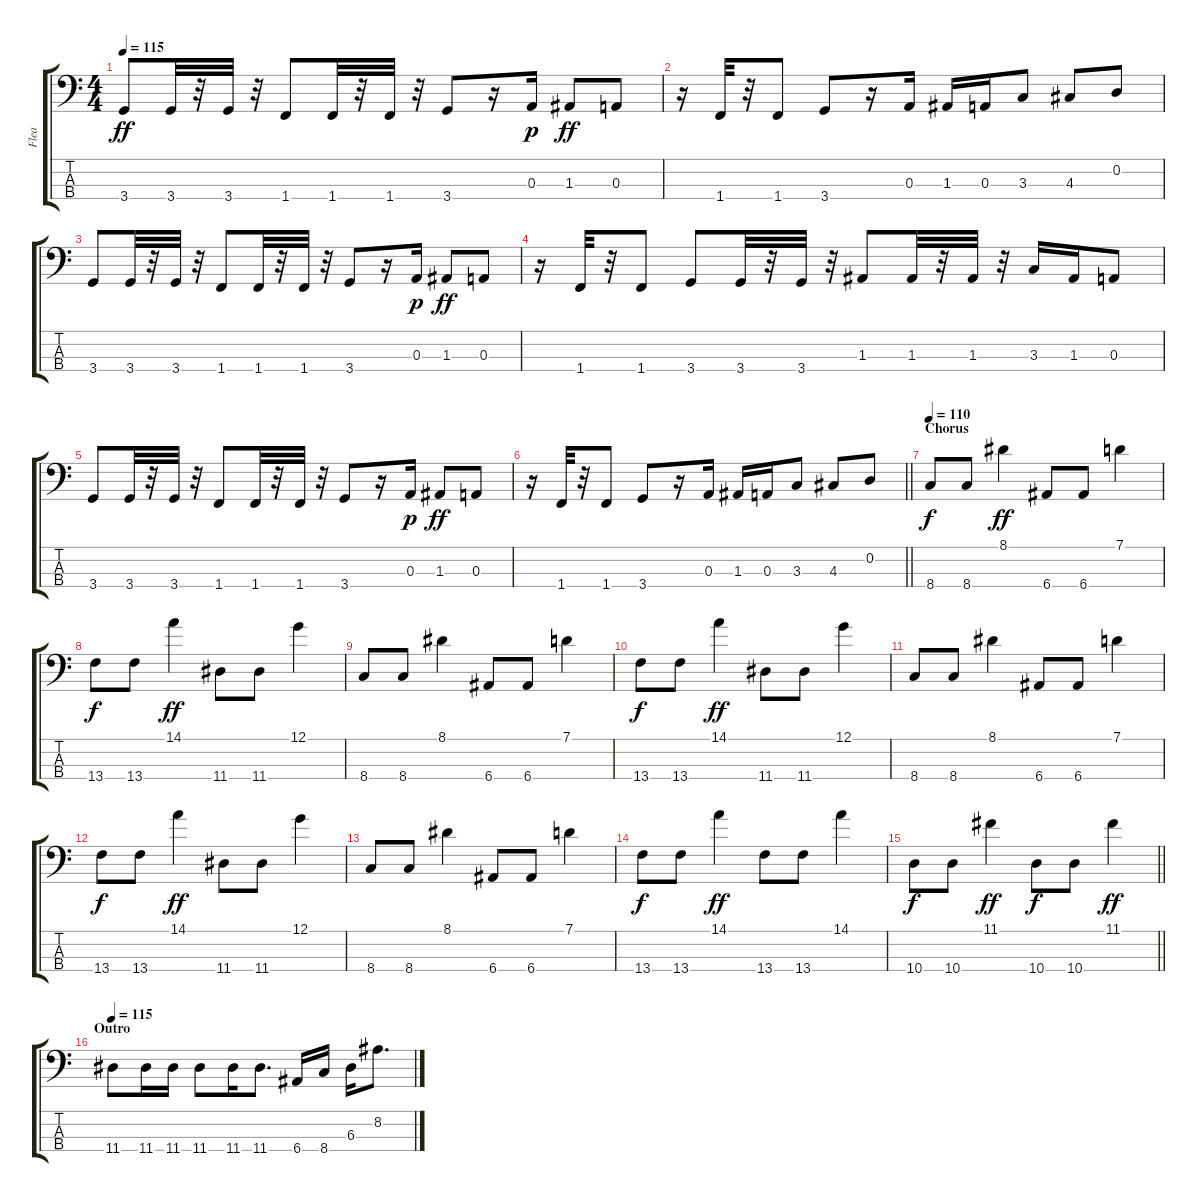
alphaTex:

\track ("Flea" "Flea") {instrument electricbassfinger}
\staff {score tabs}
\tuning (G2 D2 A1 E1) {hide}
\ts (4 4)
\tempo 115
\clef f4
\ks c
3.4.8{dy ff} 3.4.32 r.32 3.4.32 r.32 1.4.8 1.4.32 r.32 1.4.32 r.32 3.4.8 r.16 0.3.16{dy p} 1.3.8{dy ff} 0.3.8 |
r.16 1.4.32 r.32 1.4.8 3.4.8 r.16 0.3.16 1.3.16 0.3.16 3.3.8 4.3.8 0.2.8 |
3.4.8 3.4.32 r.32 3.4.32 r.32 1.4.8 1.4.32 r.32 1.4.32 r.32 3.4.8 r.16 0.3.16{dy p} 1.3.8{dy ff} 0.3.8 |
r.16 1.4.32 r.32 1.4.8 3.4.8 3.4.32 r.32 3.4.32 r.32 1.3.8 1.3.32 r.32 1.3.32 r.32 3.3.16 1.3.16 0.3.8 |
3.4.8 3.4.32 r.32 3.4.32 r.32 1.4.8 1.4.32 r.32 1.4.32 r.32 3.4.8 r.16 0.3.16{dy p} 1.3.8{dy ff} 0.3.8 |
\barLineRight lightlight
r.16 1.4.32 r.32 1.4.8 3.4.8 r.16 0.3.16 1.3.16 0.3.16 3.3.8 4.3.8 0.2.8 |
\section ("" "Chorus")
\tempo 110
8.4.8{dy f} 8.4.8 8.1.4{dy ff} 6.4.8 6.4.8 7.1.4 |
13.4.8{dy f} 13.4.8 14.1.4{dy ff} 11.4.8 11.4.8 12.1.4 |
8.4.8 8.4.8 8.1.4 6.4.8 6.4.8 7.1.4 |
13.4.8{dy f} 13.4.8 14.1.4{dy ff} 11.4.8 11.4.8 12.1.4 |
8.4.8 8.4.8 8.1.4 6.4.8 6.4.8 7.1.4 |
13.4.8{dy f} 13.4.8 14.1.4{dy ff} 11.4.8 11.4.8 12.1.4 |
8.4.8 8.4.8 8.1.4 6.4.8 6.4.8 7.1.4 |
13.4.8{dy f} 13.4.8 14.1.4{dy ff} 13.4.8 13.4.8 14.1.4 |
\barLineRight lightlight
10.4.8{dy f} 10.4.8 11.1.4{dy ff} 10.4.8{dy f} 10.4.8 11.1.4{dy ff} |
\section ("" "Outro")
\tempo 115
11.4.8 11.4.16 11.4.16 11.4.8 11.4.16 11.4.8{d} 6.4.16 8.4.16 6.3.16 8.2.8{d}
